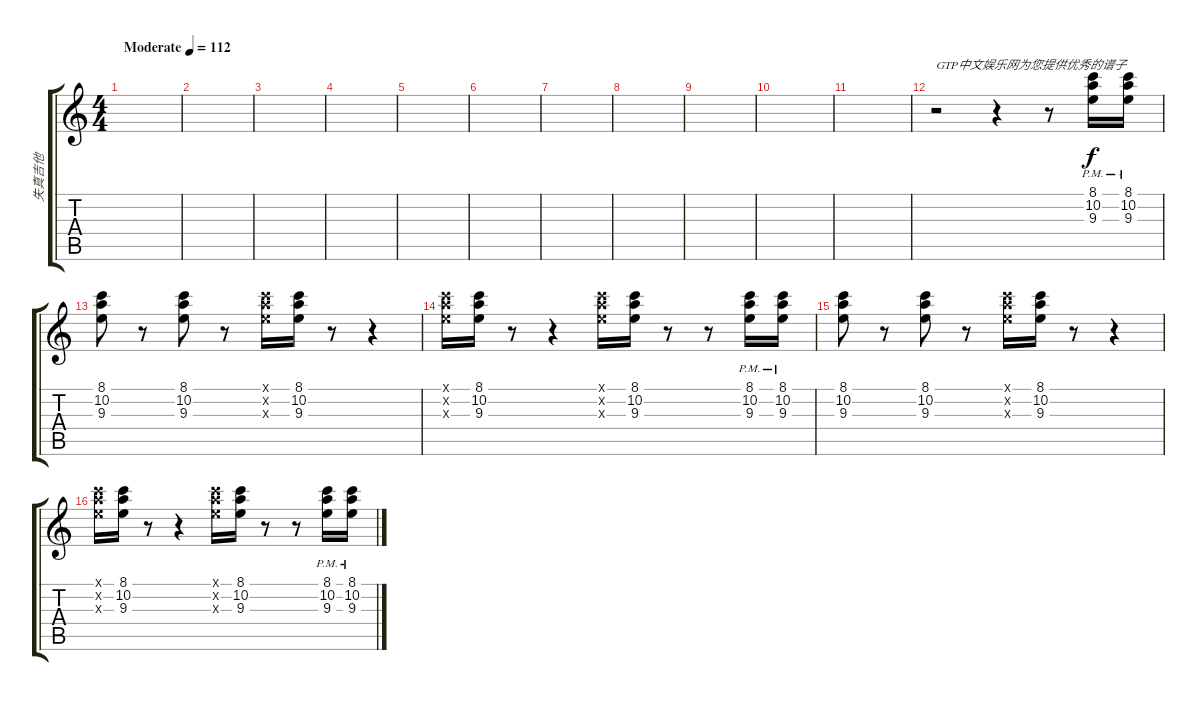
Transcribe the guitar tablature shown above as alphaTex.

\track ("失真吉他" "失真吉他") {instrument electricguitarclean}
\staff {score tabs}
\tuning (E4 B3 G3 D3 A2 E2) {hide}
\ts (4 4)
\tempo (112 "Moderate")
\clef g2
\ks c
|
|
|
|
|
|
|
|
|
|
|
r.2{txt "GTP中文娱乐网为您提供优秀的谱子"} r.4 r.8 (8.1{pm} 10.2{pm} 9.3{pm}).16 (8.1{pm} 10.2{pm} 9.3{pm}).16 |
(8.1 10.2 9.3).8 r.8 (8.1 10.2 9.3).8 r.8 (8.1{x} 10.2{x} 9.3{x}).16 (8.1 10.2 9.3).16 r.8 r.4 |
(8.1{x} 10.2{x} 9.3{x}).16 (8.1 10.2 9.3).16 r.8 r.4 (8.1{x} 10.2{x} 9.3{x}).16 (8.1 10.2 9.3).16 r.8 r.8 (8.1{pm} 10.2{pm} 9.3{pm}).16 (8.1{pm} 10.2{pm} 9.3{pm}).16 |
(8.1 10.2 9.3).8 r.8 (8.1 10.2 9.3).8 r.8 (8.1{x} 10.2{x} 9.3{x}).16 (8.1 10.2 9.3).16 r.8 r.4 |
(8.1{x} 10.2{x} 9.3{x}).16 (8.1 10.2 9.3).16 r.8 r.4 (8.1{x} 10.2{x} 9.3{x}).16 (8.1 10.2 9.3).16 r.8 r.8 (8.1{pm} 10.2{pm} 9.3{pm}).16 (8.1{pm} 10.2{pm} 9.3{pm}).16
